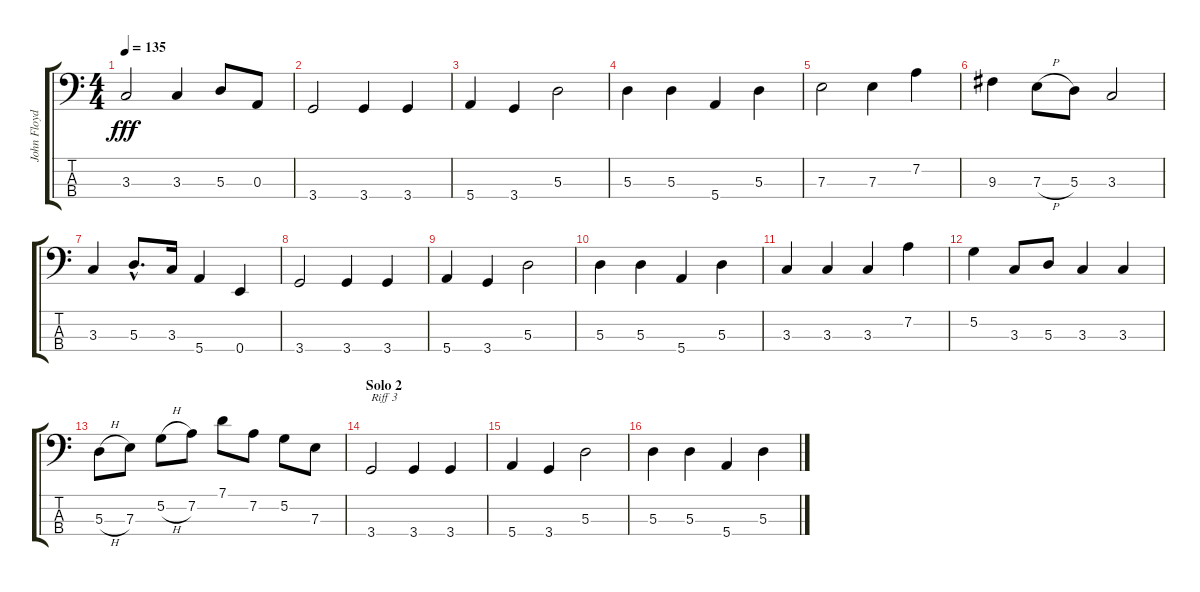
\track ("John Floyd" "John Floyd") {instrument acousticguitarsteel}
\staff {score tabs}
\tuning (G2 D2 A1 E1) {hide}
\ts (4 4)
\tempo 135
\clef f4
\ks c
3.3.2{dy fff} 3.3.4 5.3.8 0.3.8 |
3.4.2 3.4.4 3.4.4 |
5.4.4 3.4.4 5.3.2 |
5.3.4 5.3.4 5.4.4 5.3.4 |
7.3.2 7.3.4 7.2.4 |
9.3.4 7.3{h}.8 5.3.8 3.3.2 |
3.3.4 5.3{hac}.8{d} 3.3.16 5.4.4 0.4.4 |
3.4.2 3.4.4 3.4.4 |
5.4.4 3.4.4 5.3.2 |
5.3.4 5.3.4 5.4.4 5.3.4 |
3.3.4 3.3.4 3.3.4 7.2.4 |
5.2.4 3.3.8 5.3.8 3.3.4 3.3.4 |
5.3{h}.8 7.3.8 5.2{h}.8 7.2.8 7.1.8 7.2.8 5.2.8 7.3.8 |
\section ("" "Solo 2")
3.4.2{txt "Riff 3"} 3.4.4 3.4.4 |
5.4.4 3.4.4 5.3.2 |
5.3.4 5.3.4 5.4.4 5.3.4
